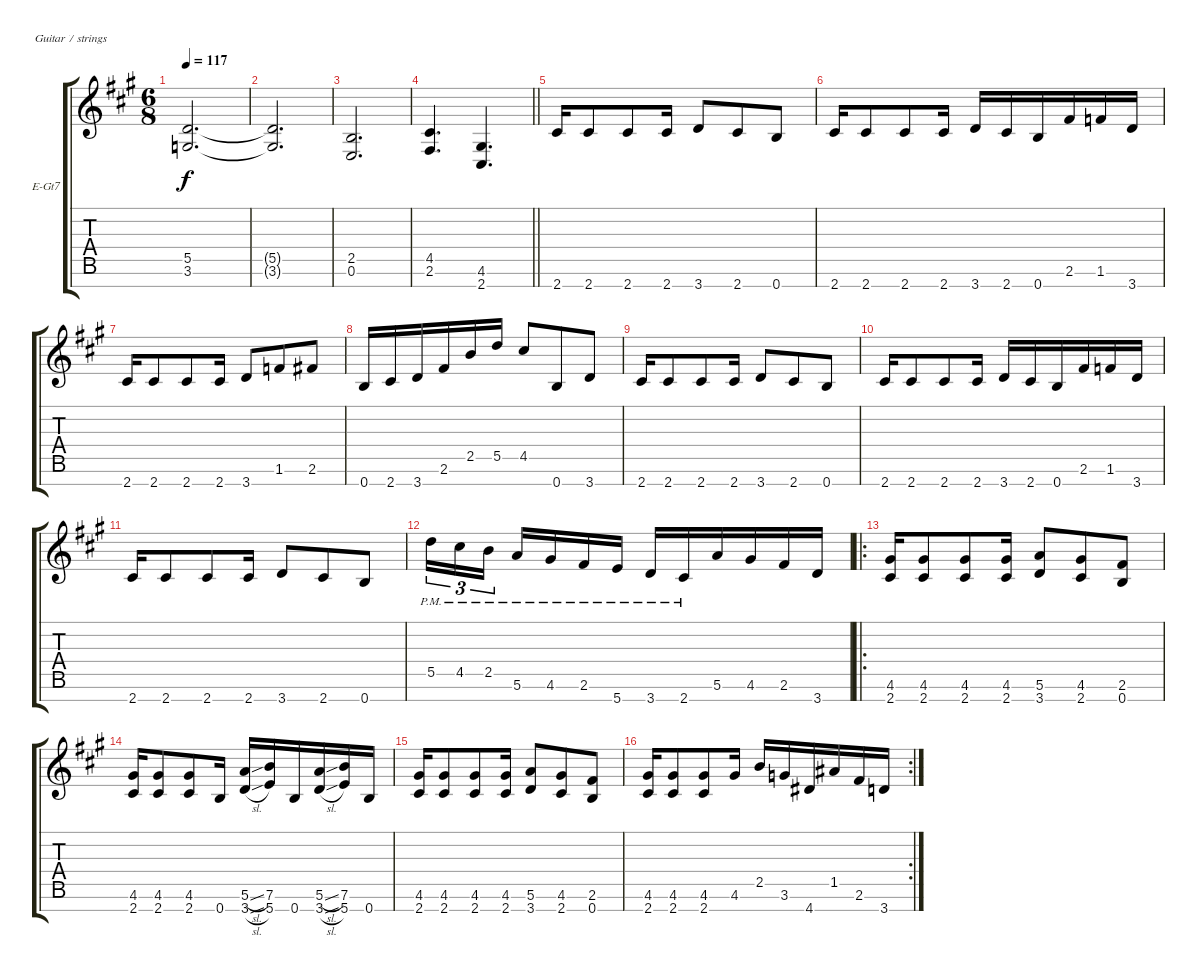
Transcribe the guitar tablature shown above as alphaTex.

\bracketExtendMode groupsimilarinstruments
\firstSystemTrackNameOrientation horizontal
\otherSystemsTrackNameOrientation horizontal
\track ("Lead / Rhythm Guitar 2" "E-Gt7") {instrument distortionguitar}
\staff {score tabs}
\tuning (E4 B3 G3 D3 A2 E2 B1)
\ts (6 8)
\tempo 117
\clef g2
\ks a
(5.5 3.6).2{d dy f} |
(5.5{t} 3.6{t}).2{d} |
(2.5 0.6).2{d} |
\barLineRight lightlight
(4.5 2.6).4{d} (4.6 2.7).4{d} |
2.7.16{ot 8vb} 2.7.8{ot 8vb} 2.7.8{ot 8vb} 2.7.16{ot 8vb} 3.7.8{ot 8vb} 2.7.8{ot 8vb} 0.7.8{ot 8vb} |
2.7.16{ot 8vb} 2.7.8{ot 8vb} 2.7.8{ot 8vb} 2.7.16{ot 8vb} 3.7.16{ot 8vb} 2.7.16{ot 8vb} 0.7.16{ot 8vb} 2.6.16{ot 8vb} 1.6.16{ot 8vb} 3.7.16{ot 8vb} |
2.7.16{ot 8vb} 2.7.8{ot 8vb} 2.7.8{ot 8vb} 2.7.16{ot 8vb} 3.7.8{ot 8vb} 1.6.8{ot 8vb} 2.6.8{ot 8vb} |
0.7.16{ot 8vb} 2.7.16{ot 8vb} 3.7.16{ot 8vb} 2.6.16{ot 8vb} 2.5.16{ot 8vb} 5.5.16{ot 8vb} 4.5.8{ot 8vb} 0.7.8{ot 8vb} 3.7.8{ot 8vb} |
2.7.16{ot 8vb} 2.7.8{ot 8vb} 2.7.8{ot 8vb} 2.7.16{ot 8vb} 3.7.8{ot 8vb} 2.7.8{ot 8vb} 0.7.8{ot 8vb} |
2.7.16{ot 8vb} 2.7.8{ot 8vb} 2.7.8{ot 8vb} 2.7.16{ot 8vb} 3.7.16{ot 8vb} 2.7.16{ot 8vb} 0.7.16{ot 8vb} 2.6.16{ot 8vb} 1.6.16{ot 8vb} 3.7.16{ot 8vb} |
2.7.16{ot 8vb} 2.7.8{ot 8vb} 2.7.8{ot 8vb} 2.7.16{ot 8vb} 3.7.8{ot 8vb} 2.7.8{ot 8vb} 0.7.8{ot 8vb} |
5.5{pm}.16{tu (3 2) ot 8vb} 4.5{pm}.16{tu (3 2) ot 8vb} 2.5{pm}.16{tu (3 2) ot 8vb} 5.6{pm}.16{ot 8vb} 4.6{pm}.16{ot 8vb} 2.6{pm}.16{ot 8vb} 5.7{pm}.16{ot 8vb} 3.7{pm}.16{ot 8vb} 2.7{pm}.16{ot 8vb} 5.6.16{ot 8vb} 4.6.16{ot 8vb} 2.6.16{ot 8vb} 3.7.16{ot 8vb} |
\ro
(4.6 2.7).16{ot 8vb} (4.6 2.7).8{ot 8vb} (4.6 2.7).8{ot 8vb} (4.6 2.7).16{ot 8vb} (5.6 3.7).8{ot 8vb} (4.6 2.7).8{ot 8vb} (2.6 0.7).8{ot 8vb} |
(4.6 2.7).16{ot 8vb} (4.6 2.7).8{ot 8vb} (4.6 2.7).8{ot 8vb} 0.7.16{ot 8vb} (5.6{sl} 3.7{sl}).16{ot 8vb} (7.6 5.7).16{ot 8vb} 0.7.16{ot 8vb} (5.6{sl} 3.7{sl}).16{ot 8vb} (7.6 5.7).16{ot 8vb} 0.7.16{ot 8vb} |
(4.6 2.7).16{ot 8vb} (4.6 2.7).8{ot 8vb} (4.6 2.7).8{ot 8vb} (4.6 2.7).16{ot 8vb} (5.6 3.7).8{ot 8vb} (4.6 2.7).8{ot 8vb} (2.6 0.7).8{ot 8vb} |
\rc 2
(4.6 2.7).16{ot 8vb} (4.6 2.7).8{ot 8vb} (4.6 2.7).8{ot 8vb} 4.6.16{ot 8vb} 2.5.16{ot 8vb} 3.6.16{ot 8vb} 4.7.16{ot 8vb} 1.5.16{ot 8vb} 2.6.16{ot 8vb} 3.7.16{ot 8vb}
